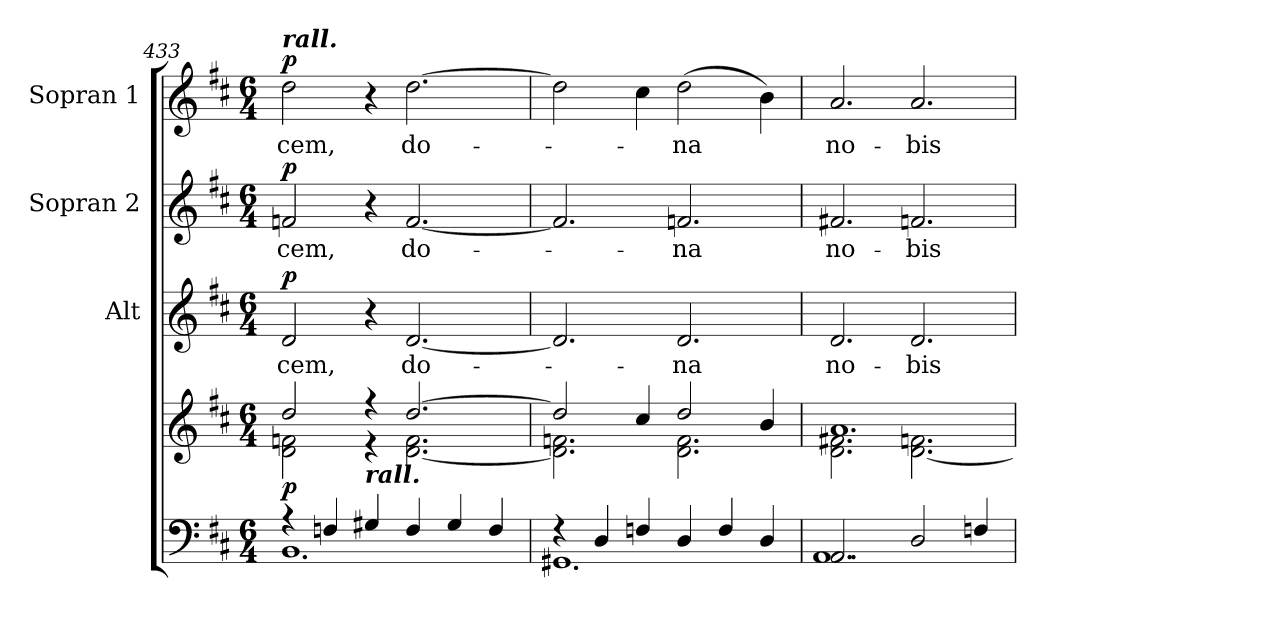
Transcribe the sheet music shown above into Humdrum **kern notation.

**kern	**kern	**dynam	**kern	**text	**dynam	**kern	**text	**dynam	**kern	**text	**dynam
*part4	*part4	*part4	*part3	*part3	*part3	*part2	*part2	*part2	*part1	*part1	*part1
*staff5	*staff4	*staff4/5	*staff3	*staff3	*staff3	*staff2	*staff2	*staff2	*staff1	*staff1	*staff1
*	*	*	*I"Alt	*	*	*I"Sopran 2	*	*	*I"Sopran 1	*	*
*	*	*	*I'A.	*	*	*I'S. 2	*	*	*I'S. 1	*	*
*clefF4	*clefG2	*	*clefG2	*	*	*clefG2	*	*	*clefG2	*	*
*k[f#c#]	*k[f#c#]	*	*k[f#c#]	*	*	*k[f#c#]	*	*	*k[f#c#]	*	*
*D:	*D:	*	*D:	*	*	*D:	*	*	*D:	*	*
*M6/4	*M6/4	*	*M6/4	*	*	*M6/4	*	*	*M6/4	*	*
=433	=433	=433	=433	=433	=433	=433	=433	=433	=433	=433	=433
*^	*^	*	*	*	*	*	*	*	*	*	*
!	!	!	!	!	!	!	!	!	!	!	!LO:TX:a:Bi:t=rall.	!	!
!	!	!	!	!LO:DY:b	!	!LO:LY:b	!LO:DY:a	!	!LO:LY:b	!LO:DY:a	!	!LO:LY:b	!LO:DY:a
4rG	1.BB	2dd/	2d\ 2fn\	p	2d/	-cem,	p	2fn/	-cem,	p	2dd\	-cem,	p
4Fn/	.	.	.	.	.	.	.	.	.	.	.	.	.
!	!	!LO:TX:b:Bi:t=rall.	!	!	!	!	!	!	!	!	!	!	!
4G#X/	.	4r	4r	.	4r	.	.	4r	.	.	4r	.	.
!	!	!	!	!	!	!LO:LY:b	!	!	!LO:LY:b	!	!	!LO:LY:b	!
4F/	.	[>2.dd/	[<2.d\ 2.f\	.	[2.d/	do-	.	[2.f/	do-	.	[2.dd\	do-	.
4G#/	.	.	.	.	.	.	.	.	.	.	.	.	.
4F/	.	.	.	.	.	.	.	.	.	.	.	.	.
=434	=434	=434	=434	=434	=434	=434	=434	=434	=434	=434	=434	=434	=434
4rF	1.GG#X	2dd/]	2.d\] 2.fn\	.	2.d/]	.	.	2.f/]	.	.	2dd\]	.	.
4D/	.	.	.	.	.	.	.	.	.	.	.	.	.
4Fn/	.	4cc#/	.	.	.	.	.	.	.	.	4cc#\	.	.
!	!	!	!	!	!	!LO:LY:b	!	!	!LO:LY:b	!	!	!LO:LY:b	!
4D/	.	2dd/	2.d\ 2.f\	.	2.d/	-na	.	2.fn/	-na	.	(>2dd\	-na	.
4F/	.	.	.	.	.	.	.	.	.	.	.	.	.
4D/	.	4b/	.	.	.	.	.	.	.	.	4b\)	.	.
=435	=435	=435	=435	=435	=435	=435	=435	=435	=435	=435	=435	=435	=435
!	!	!	!	!	!	!LO:LY:b	!	!	!LO:LY:b	!	!	!LO:LY:b	!
2.AA/	1.AA	1.a	2.d\ 2.f#X\	.	2.d/	no-	.	2.f#X/	no-	.	2.a/	no-	.
!	!	!	!	!	!	!LO:LY:b	!	!	!LO:LY:b	!	!	!LO:LY:b	!
2D/	.	.	[<2.d\ 2.fn\	.	2.d/	-bis	.	2.fn/	-bis	.	2.a/	-bis	.
4Fn/	.	.	.	.	.	.	.	.	.	.	.	.	.
*v	*v	*	*	*	*	*	*	*	*	*	*	*	*
*	*v	*v	*	*	*	*	*	*	*	*	*	*
=	=	=	=	=	=	=	=	=	=	=	=
*-	*-	*-	*-	*-	*-	*-	*-	*-	*-	*-	*-
